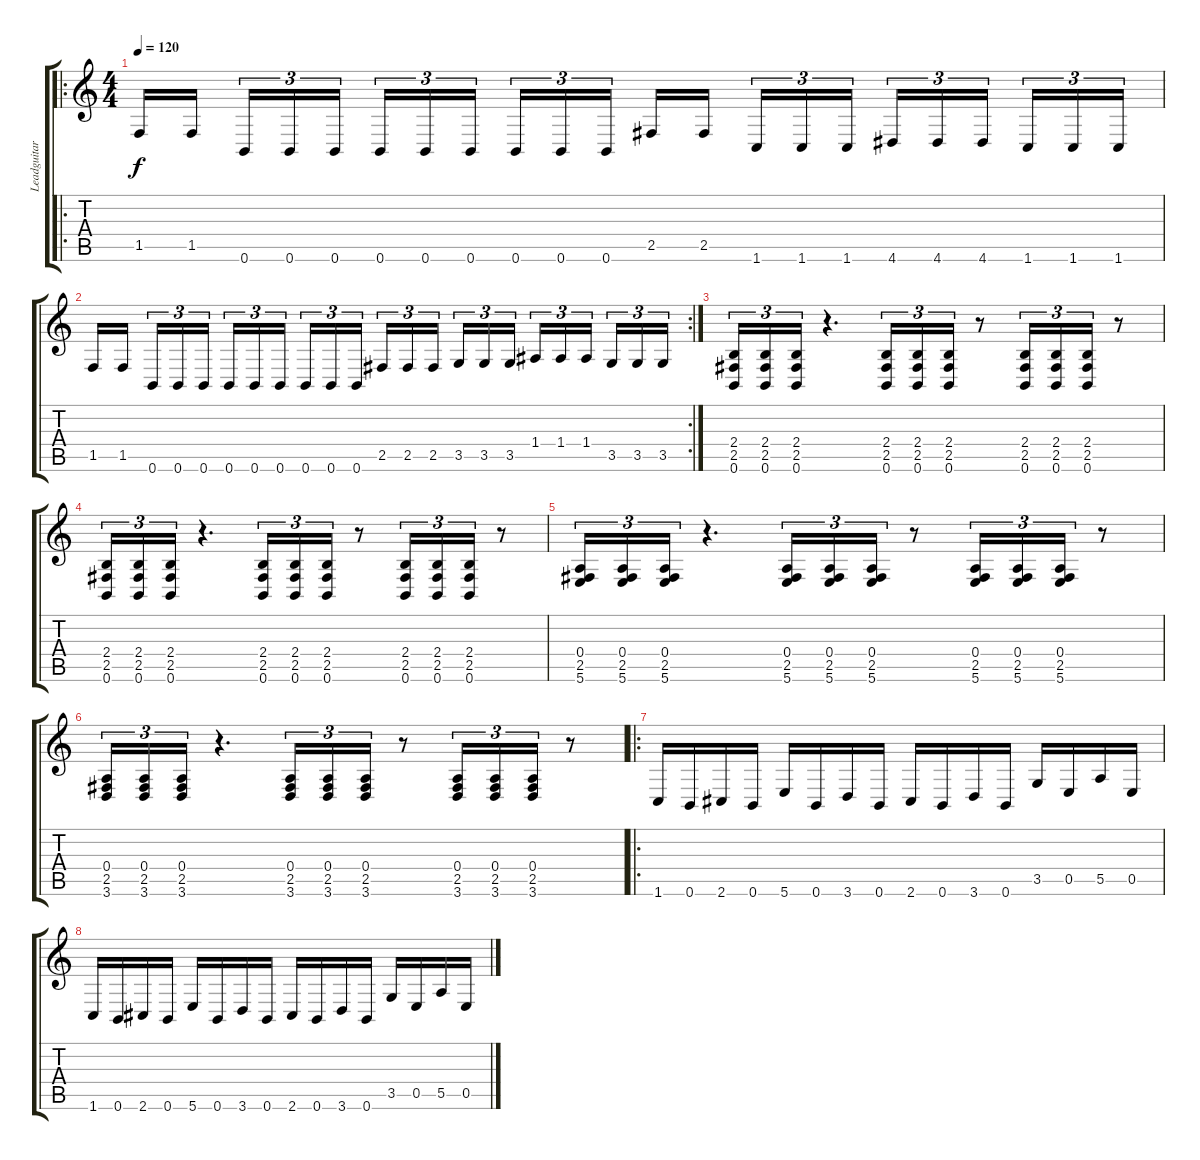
\track ("Leadguitarr" "Leadguitar") {instrument distortionguitar}
\staff {score tabs}
\tuning (B3 Gb3 D3 A2 E2 B1) {hide}
\ro
\ts (4 4)
\tempo 120
\clef g2
\ks c
1.5.16{dy f instrument distortionguitar} 1.5.16 0.6.16{tu (3 2)} 0.6.16{tu (3 2)} 0.6.16{tu (3 2)} 0.6.16{tu (3 2)} 0.6.16{tu (3 2)} 0.6.16{tu (3 2)} 0.6.16{tu (3 2)} 0.6.16{tu (3 2)} 0.6.16{tu (3 2)} 2.5.16 2.5.16 1.6.16{tu (3 2)} 1.6.16{tu (3 2)} 1.6.16{tu (3 2)} 4.6.16{tu (3 2)} 4.6.16{tu (3 2)} 4.6.16{tu (3 2)} 1.6.16{tu (3 2)} 1.6.16{tu (3 2)} 1.6.16{tu (3 2)} |
\rc 2
1.5.16 1.5.16 0.6.16{tu (3 2)} 0.6.16{tu (3 2)} 0.6.16{tu (3 2)} 0.6.16{tu (3 2)} 0.6.16{tu (3 2)} 0.6.16{tu (3 2)} 0.6.16{tu (3 2)} 0.6.16{tu (3 2)} 0.6.16{tu (3 2)} 2.5.16{tu (3 2)} 2.5.16{tu (3 2)} 2.5.16{tu (3 2)} 3.5.16{tu (3 2)} 3.5.16{tu (3 2)} 3.5.16{tu (3 2)} 1.4.16{tu (3 2)} 1.4.16{tu (3 2)} 1.4.16{tu (3 2)} 3.5.16{tu (3 2)} 3.5.16{tu (3 2)} 3.5.16{tu (3 2)} |
(2.4 2.5 0.6).16{tu (3 2)} (2.4 2.5 0.6).16{tu (3 2)} (2.4 2.5 0.6).16{tu (3 2)} r.4{d} (2.4 2.5 0.6).16{tu (3 2)} (2.4 2.5 0.6).16{tu (3 2)} (2.4 2.5 0.6).16{tu (3 2)} r.8 (2.4 2.5 0.6).16{tu (3 2)} (2.4 2.5 0.6).16{tu (3 2)} (2.4 2.5 0.6).16{tu (3 2)} r.8 |
(2.4 2.5 0.6).16{tu (3 2)} (2.4 2.5 0.6).16{tu (3 2)} (2.4 2.5 0.6).16{tu (3 2)} r.4{d} (2.4 2.5 0.6).16{tu (3 2)} (2.4 2.5 0.6).16{tu (3 2)} (2.4 2.5 0.6).16{tu (3 2)} r.8 (2.4 2.5 0.6).16{tu (3 2)} (2.4 2.5 0.6).16{tu (3 2)} (2.4 2.5 0.6).16{tu (3 2)} r.8 |
(0.4 2.5 5.6).16{tu (3 2)} (0.4 2.5 5.6).16{tu (3 2)} (0.4 2.5 5.6).16{tu (3 2)} r.4{d} (0.4 2.5 5.6).16{tu (3 2)} (0.4 2.5 5.6).16{tu (3 2)} (0.4 2.5 5.6).16{tu (3 2)} r.8 (0.4 2.5 5.6).16{tu (3 2)} (0.4 2.5 5.6).16{tu (3 2)} (0.4 2.5 5.6).16{tu (3 2)} r.8 |
(0.4 2.5 3.6).16{tu (3 2)} (0.4 2.5 3.6).16{tu (3 2)} (0.4 2.5 3.6).16{tu (3 2)} r.4{d} (0.4 2.5 3.6).16{tu (3 2)} (0.4 2.5 3.6).16{tu (3 2)} (0.4 2.5 3.6).16{tu (3 2)} r.8 (0.4 2.5 3.6).16{tu (3 2)} (0.4 2.5 3.6).16{tu (3 2)} (0.4 2.5 3.6).16{tu (3 2)} r.8 |
\ro
1.6.16 0.6.16 2.6.16 0.6.16 5.6.16 0.6.16 3.6.16 0.6.16 2.6.16 0.6.16 3.6.16 0.6.16 3.5.16 0.5.16 5.5.16 0.5.16 |
1.6.16 0.6.16 2.6.16 0.6.16 5.6.16 0.6.16 3.6.16 0.6.16 2.6.16 0.6.16 3.6.16 0.6.16 3.5.16 0.5.16 5.5.16 0.5.16
